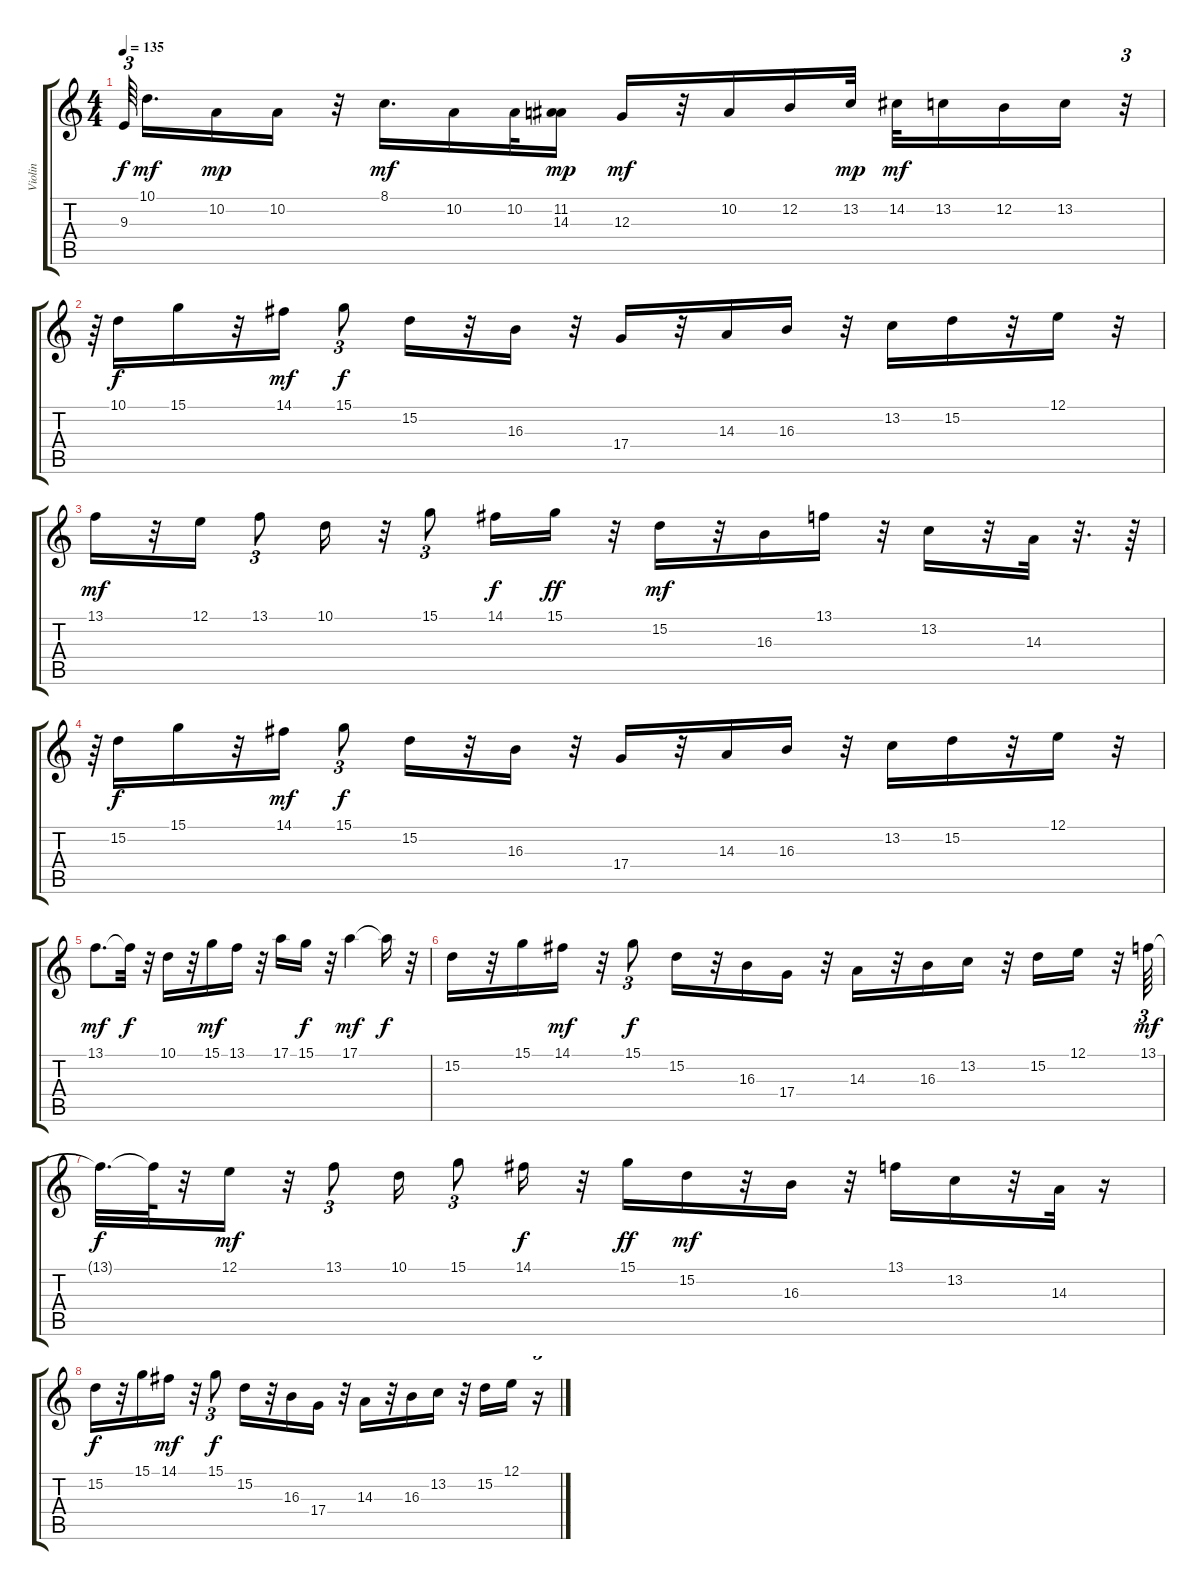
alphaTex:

\track ("Violin" "Violin") {instrument violin}
\staff {score tabs}
\tuning (E4 B3 G3 D3 A2 E2) {hide}
\ts (4 4)
\tempo 135
\clef g2
\ks c
9.3{t}.64{tu (3 2) dy f beam splitsecondary} 10.1.16{d dy mf} 10.2.16{dy mp} 10.2.16 r.32 8.1.16{d dy mf} 10.2.16 10.2.32 (11.2 14.3).16{dy mp} 12.3.16{dy mf} r.32 10.2.16 12.2.16 13.2.32{dy mp} 14.2.32{dy mf} 13.2.16 12.2.16 13.2.16 r.32{tu (3 2)} |
r.64{tu (3 2)} 10.1.16{dy f} 15.1.16 r.32 14.1.16{dy mf} 15.1.8{tu (3 2) dy f} 15.2.16 r.32 16.3.16 r.32 17.4.16 r.32 14.3.16 16.3.16 r.32 13.2.16 15.2.16 r.32 12.1.16 r.32 |
13.1.16{dy mf} r.32 12.1.16 13.1.8{tu (3 2)} 10.1.16 r.32 15.1.8{tu (3 2)} 14.1.16{dy f} 15.1.16{dy ff} r.32 15.2.16{dy mf} r.32 16.3.16 13.1.16 r.32 13.2.16 r.32 14.3.32 r.32{d} r.64 |
r.64{tu (3 2)} 15.2.16{dy f} 15.1.16 r.32 14.1.16{dy mf} 15.1.8{tu (3 2) dy f} 15.2.16 r.32 16.3.16 r.32 17.4.16 r.32 14.3.16 16.3.16 r.32 13.2.16 15.2.16 r.32 12.1.16 r.32 |
13.1.8{d dy mf} 13.1{t}.32{dy f} r.32 10.1.16 r.32 15.1.16{dy mf} 13.1.16 r.32 17.1.16 15.1.16{dy f} r.32 17.1.4{dy mf} 17.1{t}.16{dy f} r.32 |
15.2.16 r.32 15.1.16 14.1.16{dy mf} r.32 15.1.8{tu (3 2) dy f} 15.2.16 r.32 16.3.16 17.4.16 r.32 14.3.16 r.32 16.3.16 13.2.16 r.32 15.2.16 12.1.16 r.32 13.1.64{tu (3 2) dy mf} |
13.1{t}.32{d dy f} 13.1{t}.64 r.32 12.1.16{dy mf} r.32 13.1.8{tu (3 2)} 10.1.16 15.1.8{tu (3 2)} 14.1.16{dy f} r.32 15.1.16{dy ff} 15.2.16{dy mf} r.32 16.3.16 r.32 13.1.16 13.2.16 r.32 14.3.32 r.16 |
15.2.16{dy f} r.32 15.1.16 14.1.16{dy mf} r.32 15.1.8{tu (3 2) dy f} 15.2.16 r.32 16.3.16 17.4.16 r.32 14.3.16 r.32 16.3.16 13.2.16 r.32 15.2.16 12.1.16 r.16{tu (3 2)}
